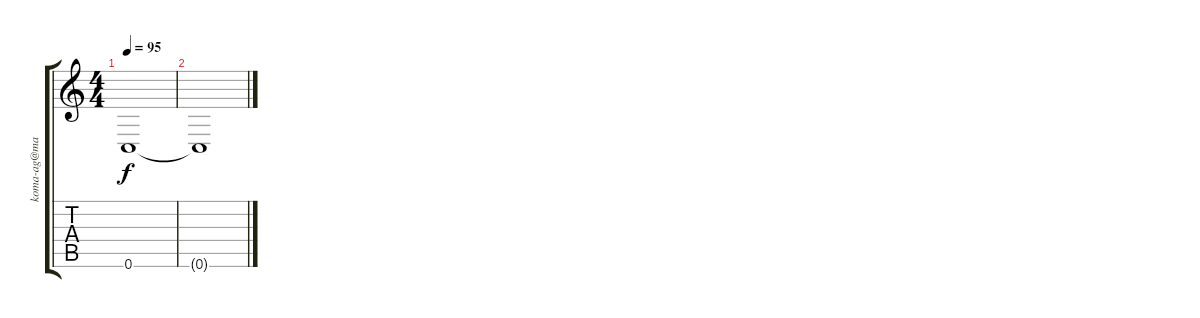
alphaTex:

\track ("" "koma-ag@ma") {instrument acousticguitarsteel}
\staff {score tabs}
\tuning (D4 A3 F3 C3 G2 C2) {hide}
\ts (4 4)
\tempo 95
\clef g2
\ks c
0.6{t}.1{dy f} |
0.6{t}.1
